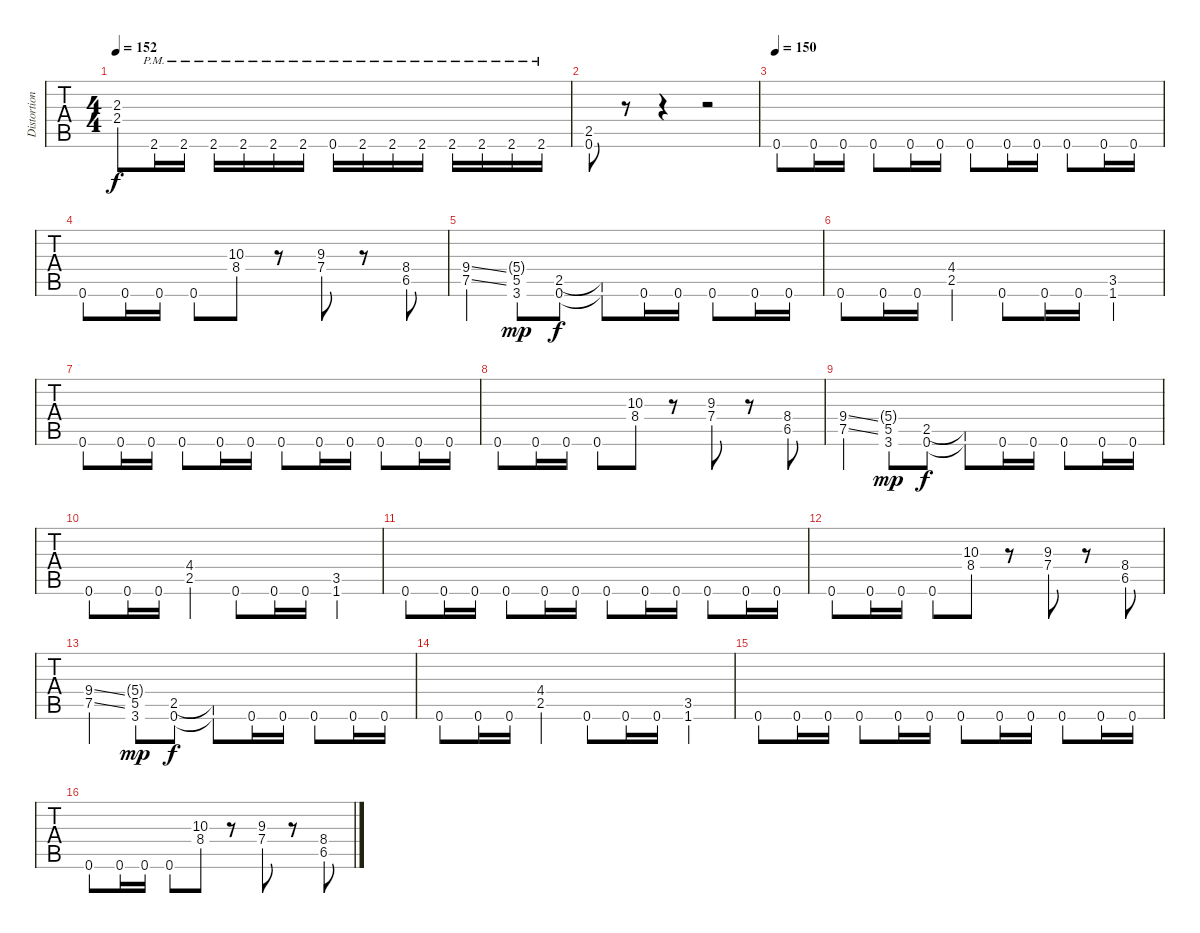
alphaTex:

\track ("Distortion Guitar (Mustaine)" "Distortion") {instrument distortionguitar}
\staff {tabs}
\tuning (E4 B3 G3 D3 A2 E2) {hide}
\ts (4 4)
\tempo 152
\clef g2
\ks c
(2.3{t} 2.4{t}).8{dy f} 2.6{pm}.16 2.6{pm}.16 2.6{pm}.16 2.6{pm}.16 2.6{pm}.16 2.6{pm}.16 0.6{pm}.16 2.6{pm}.16 2.6{pm}.16 2.6{pm}.16 2.6{pm}.16 2.6{pm}.16 2.6{pm}.16 2.6{pm}.16 |
(2.5 0.6).8 r.8 r.4 r.2 |
\tempo 150
0.6.8 0.6.16 0.6.16 0.6.8 0.6.16 0.6.16 0.6.8 0.6.16 0.6.16 0.6.8 0.6.16 0.6.16 |
0.6.8 0.6.16 0.6.16 0.6.8 (10.3 8.4).8 r.8 (9.3 7.4).8 r.8 (8.4 6.5).8 |
(9.4{ss} 7.5{ss}).4 (5.4{g} 5.5 3.6).8{dy mp} (2.5 0.6).8{dy f} (2.5{t} 0.6{t}).8 0.6.16 0.6.16 0.6.8 0.6.16 0.6.16 |
0.6.8 0.6.16 0.6.16 (4.4 2.5).4 0.6.8 0.6.16 0.6.16 (3.5 1.6).4 |
0.6.8 0.6.16 0.6.16 0.6.8 0.6.16 0.6.16 0.6.8 0.6.16 0.6.16 0.6.8 0.6.16 0.6.16 |
0.6.8 0.6.16 0.6.16 0.6.8 (10.3 8.4).8 r.8 (9.3 7.4).8 r.8 (8.4 6.5).8 |
(9.4{ss} 7.5{ss}).4 (5.4{g} 5.5 3.6).8{dy mp} (2.5 0.6).8{dy f} (2.5{t} 0.6{t}).8 0.6.16 0.6.16 0.6.8 0.6.16 0.6.16 |
0.6.8 0.6.16 0.6.16 (4.4 2.5).4 0.6.8 0.6.16 0.6.16 (3.5 1.6).4 |
0.6.8 0.6.16 0.6.16 0.6.8 0.6.16 0.6.16 0.6.8 0.6.16 0.6.16 0.6.8 0.6.16 0.6.16 |
0.6.8 0.6.16 0.6.16 0.6.8 (10.3 8.4).8 r.8 (9.3 7.4).8 r.8 (8.4 6.5).8 |
(9.4{ss} 7.5{ss}).4 (5.4{g} 5.5 3.6).8{dy mp} (2.5 0.6).8{dy f} (2.5{t} 0.6{t}).8 0.6.16 0.6.16 0.6.8 0.6.16 0.6.16 |
0.6.8 0.6.16 0.6.16 (4.4 2.5).4 0.6.8 0.6.16 0.6.16 (3.5 1.6).4 |
0.6.8 0.6.16 0.6.16 0.6.8 0.6.16 0.6.16 0.6.8 0.6.16 0.6.16 0.6.8 0.6.16 0.6.16 |
0.6.8 0.6.16 0.6.16 0.6.8 (10.3 8.4).8 r.8 (9.3 7.4).8 r.8 (8.4 6.5).8
